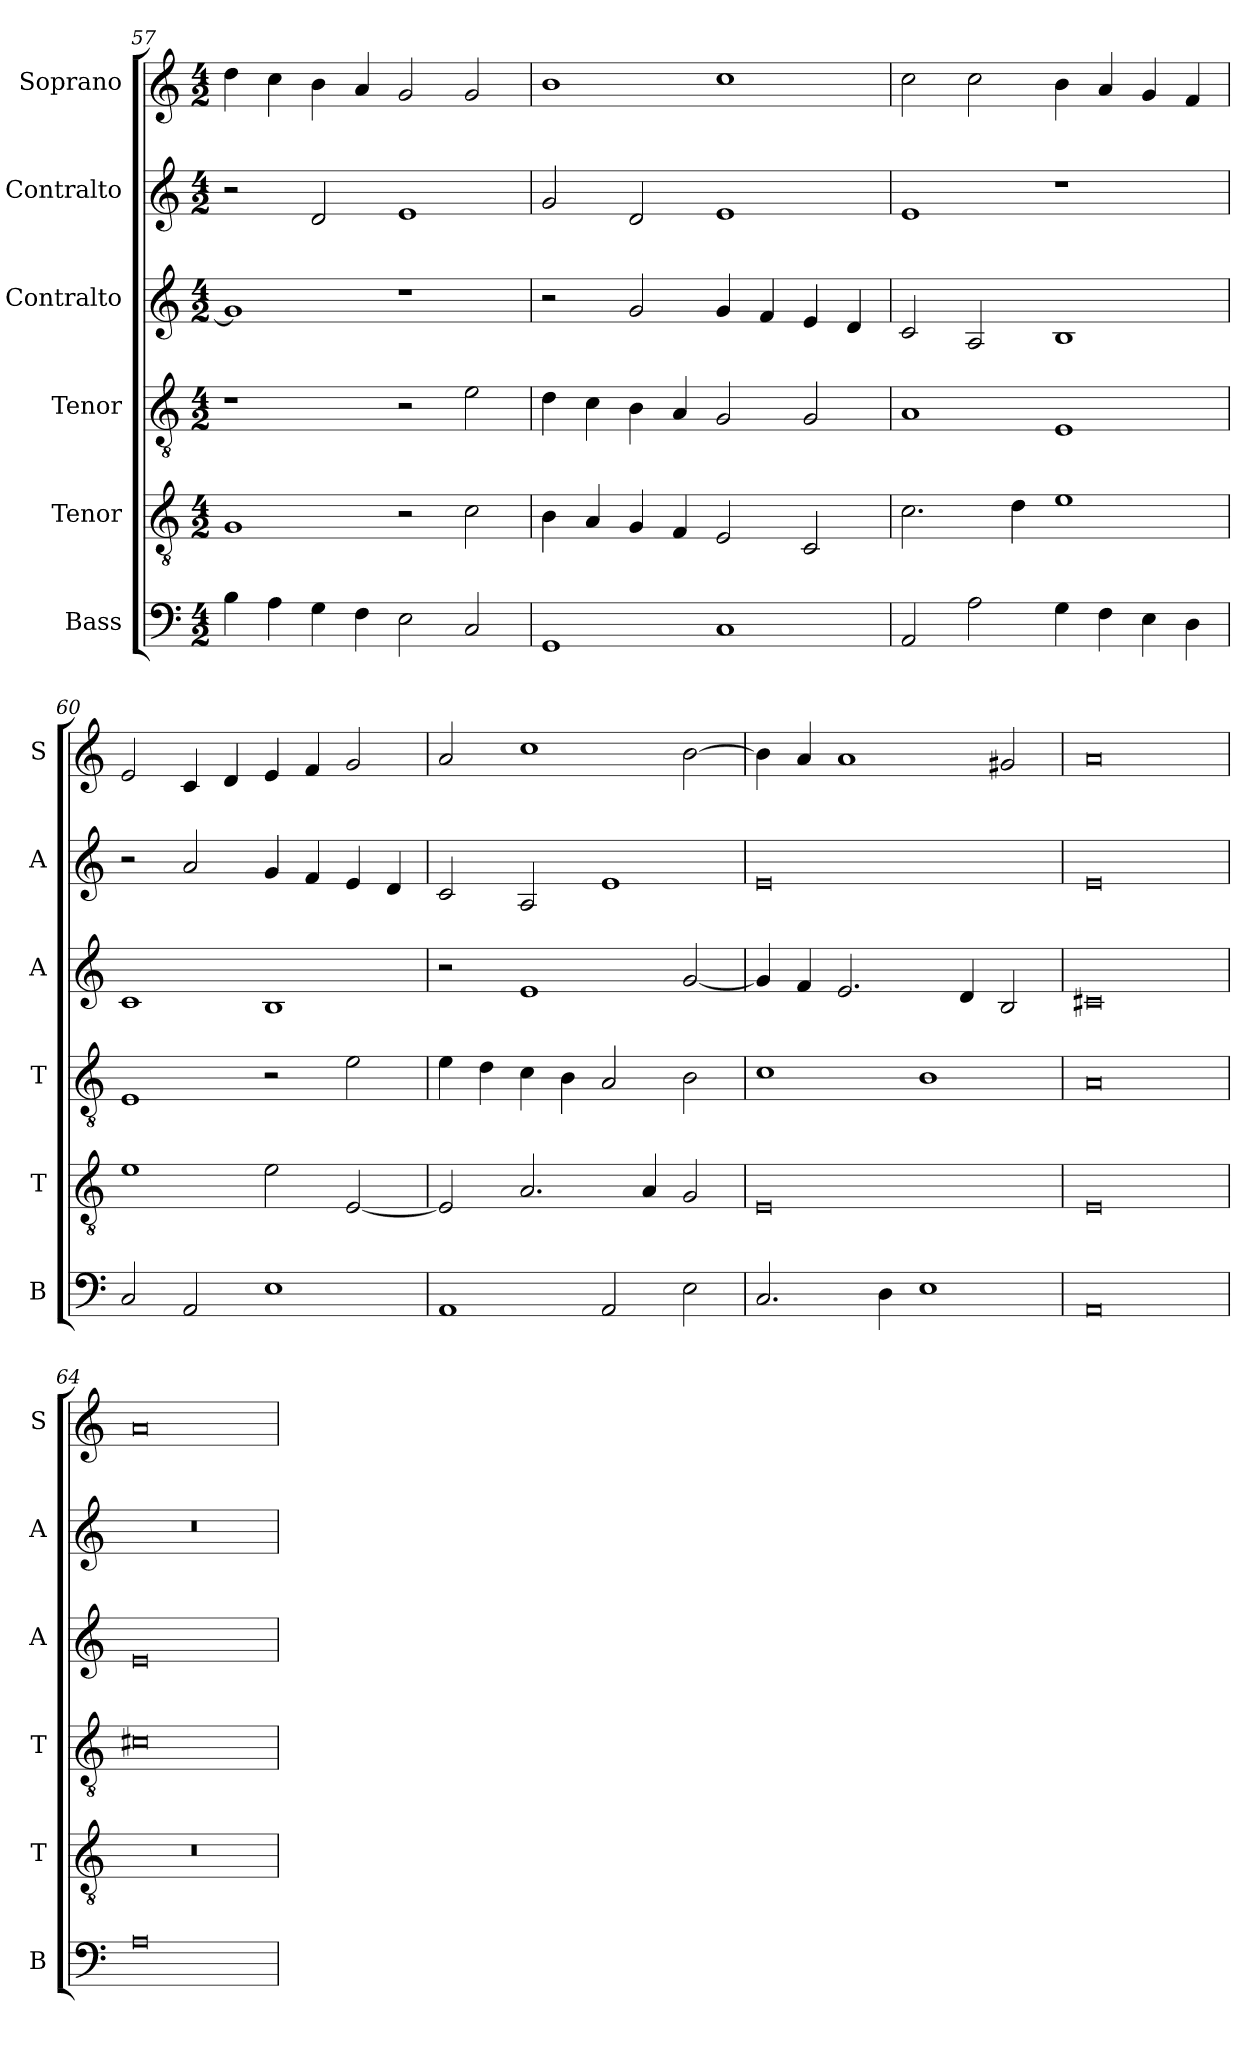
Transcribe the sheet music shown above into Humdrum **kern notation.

**kern	**kern	**kern	**kern	**kern	**kern
*part6	*part5	*part4	*part3	*part2	*part1
*staff6	*staff5	*staff4	*staff3	*staff2	*staff1
*I"Bass	*I"Tenor	*I"Tenor	*I"Contralto	*I"Contralto	*I"Soprano
*I'B	*I'T	*I'T	*I'A	*I'A	*I'S
*clefF4	*clefGv2	*clefGv2	*clefG2	*clefG2	*clefG2
*k[]	*k[]	*k[]	*k[]	*k[]	*k[]
*A:aeo	*A:aeo	*A:aeo	*A:aeo	*A:aeo	*A:aeo
*M4/2	*M4/2	*M4/2	*M4/2	*M4/2	*M4/2
=57	=57	=57	=57	=57	=57
4B	1G	1r	1g]	2r	4dd
4A	.	.	.	.	4cc
4G	.	.	.	2d	4b
4F	.	.	.	.	4a
2E	2r	2r	1r	1e	2g
2C	2c	2e	.	.	2g
=58	=58	=58	=58	=58	=58
1GG	4B	4d	2r	2g	1b
.	4A	4c	.	.	.
.	4G	4B	2g	2d	.
.	4F	4A	.	.	.
1C	2E	2G	4g	1e	1cc
.	.	.	4f	.	.
.	2C	2G	4e	.	.
.	.	.	4d	.	.
=59	=59	=59	=59	=59	=59
2AA	2.c	1A	2c	1e	2cc
2A	.	.	2A	.	2cc
.	4d	.	.	.	.
4G	1e	1E	1B	1r	4b
4F	.	.	.	.	4a
4E	.	.	.	.	4g
4D	.	.	.	.	4f
=60	=60	=60	=60	=60	=60
2C	1e	1E	1c	2r	2e
2AA	.	.	.	2a	4c
.	.	.	.	.	4d
1E	2e	2r	1B	4g	4e
.	.	.	.	4f	4f
.	[2E	2e	.	4e	2g
.	.	.	.	4d	.
=61	=61	=61	=61	=61	=61
1AA	2E]	4e	2r	2c	2a
.	.	4d	.	.	.
.	2.A	4c	1e	2A	1cc
.	.	4B	.	.	.
2AA	.	2A	.	1e	.
.	4A	.	.	.	.
2E	2G	2B	[2g	.	[2b
=62	=62	=62	=62	=62	=62
2.C	0E	1c	4g]	0e	4b]
.	.	.	4f	.	4a
.	.	.	2.e	.	1a
4D	.	.	.	.	.
1E	.	1B	.	.	.
.	.	.	4d	.	.
.	.	.	2B	.	2g#X
=63	=63	=63	=63	=63	=63
0AA	0E	0A	0c#X	0e	0a
=64	=64	=64	=64	=64	=64
0A	0r	0c#X	0e	0r	0a
=	=	=	=	=	=
*-	*-	*-	*-	*-	*-
